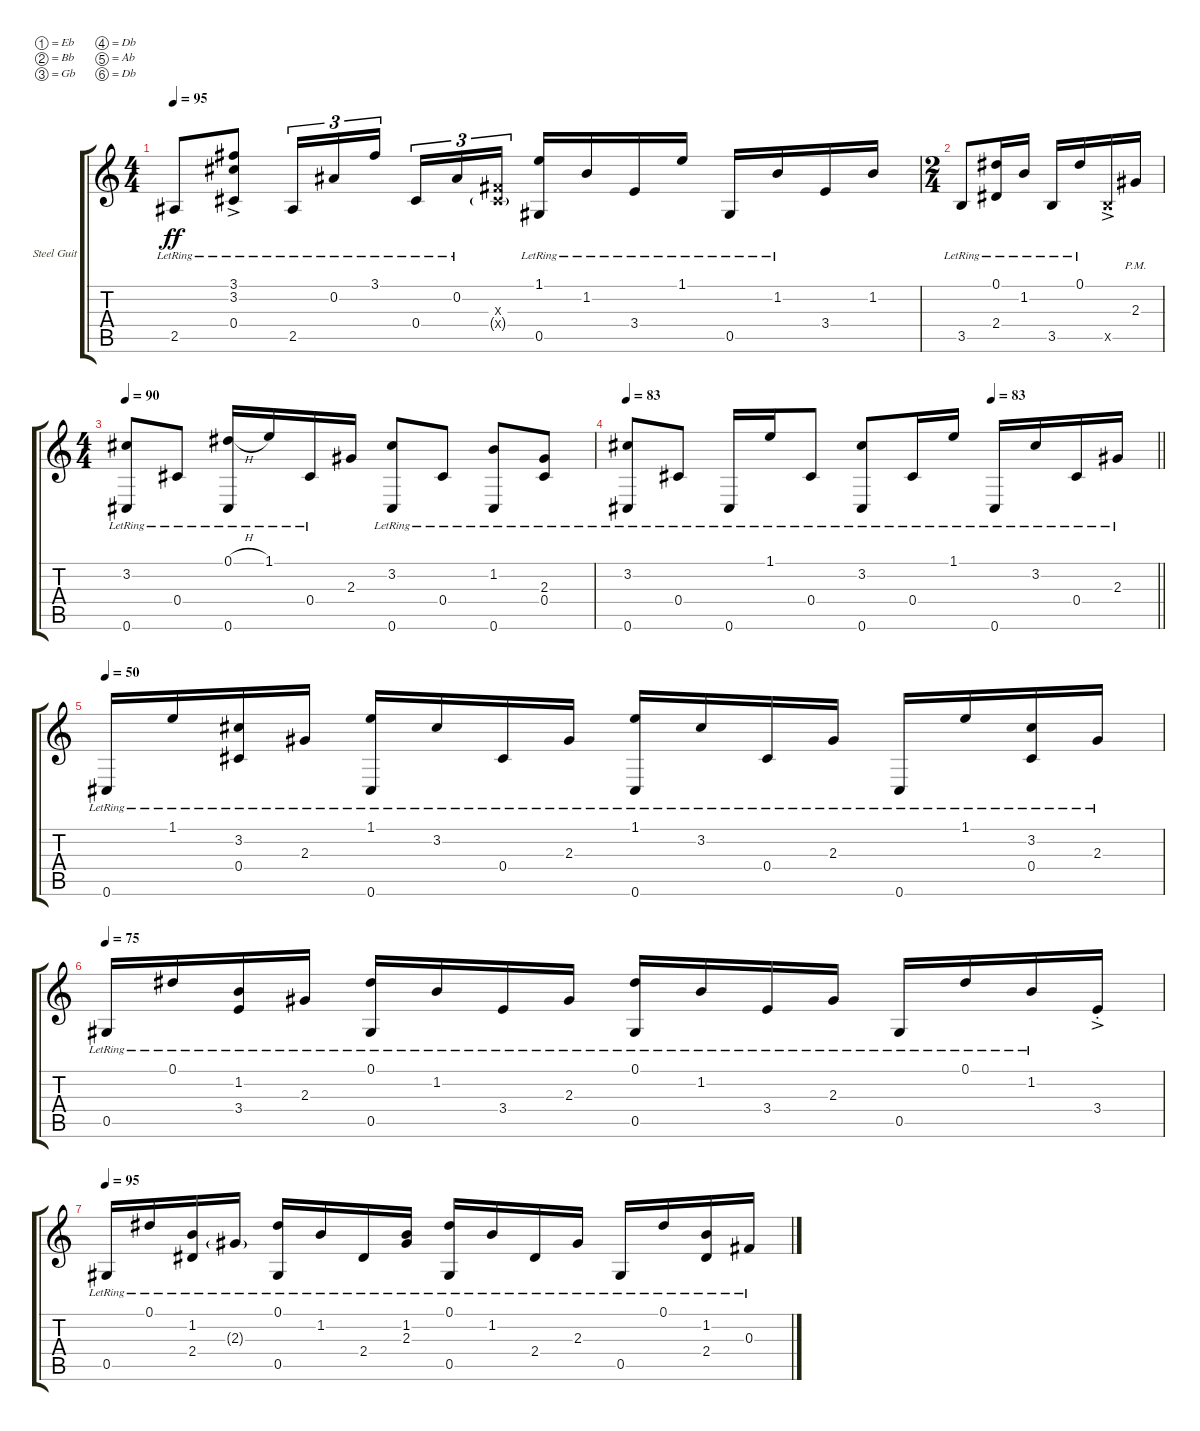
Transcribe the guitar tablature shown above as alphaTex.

\bracketExtendMode groupsimilarinstruments
\firstSystemTrackNameOrientation horizontal
\otherSystemsTrackNameOrientation horizontal
\track ("Steel Guitar" "Steel Guit") {instrument acousticguitarsteel}
\staff {score tabs}
\tuning (Eb4 Bb3 Gb3 Db3 Ab2 Db2)
\ts (4 4)
\tempo 95
\clef g2
\ks aminor
2.5{lr}.8{dy ff} (0.4{lr} 3.1{ac lr} 3.2{lr}).8 2.5{lr}.16{tu (3 2)} 0.2{lr}.16{tu (3 2)} 3.1{lr}.16{tu (3 2)} 0.4{lr}.16{tu (3 2)} 0.2{lr}.16{tu (3 2)} (0.3{x} 0.4{g x}).16{tu (3 2)} (0.5{lr} 1.1).16 1.2{lr}.16 3.4{lr}.16 1.1{lr}.16 0.5{lr}.16 1.2{lr}.16 3.4.16 1.2.16 |
\ts (2 4)
3.5{lr}.8 (2.4{lr} 0.1{lr}).16 1.2{lr}.16 3.5{lr}.16 0.1{lr}.16 3.5{ac x}.16 2.3{pm}.16 |
\ts (4 4)
\tempo 90
(3.2{lr} 0.6{lr}).8 0.4{lr}.8 (0.6{lr} 0.1{h lr}).16 1.1{lr}.16 0.4{lr}.16 2.3.16 (0.6{lr} 3.2{lr}).8 0.4{lr}.8 (0.6{lr} 1.2{lr}).8 (0.4{lr} 2.3{lr}).8 |
\tempo 83
\tempo (83 0.6875)
\barLineRight lightlight
(0.6{lr} 3.2{lr}).8 0.4{lr}.8 0.6{lr}.16 1.1{lr}.16 0.4{lr}.8 (0.6{lr} 3.2{lr}).8 0.4{lr}.16 1.1{lr}.16 0.6{lr}.16 3.2{lr}.16 0.4{lr}.16 2.3{lr}.16 |
\tempo 50
0.6{lr}.16 1.1{lr}.16 (3.2{lr} 0.4{lr}).16 2.3{lr}.16 (0.6{lr} 1.1{lr}).16 3.2{lr}.16 0.4{lr}.16 2.3{lr}.16 (1.1{lr} 0.6{lr}).16 3.2{lr}.16 0.4{lr}.16 2.3{lr}.16 0.6{lr}.16 1.1{lr}.16 (3.2{lr} 0.4).16 2.3{lr}.16 |
\tempo 75
0.5{lr}.16 0.1{lr}.16 (1.2{lr} 3.4{lr}).16 2.3{lr}.16 (0.5{lr} 0.1{lr}).16 1.2{lr}.16 3.4{lr}.16 2.3{lr}.16 (0.1{lr} 0.5{lr}).16 1.2{lr}.16 3.4{lr}.16 2.3{lr}.16 0.5{lr}.16 0.1{lr}.16 1.2{lr}.16 3.4{ac st}.16 |
\tempo 95
0.5{lr}.16 0.1{lr}.16 (1.2{lr} 2.4{lr}).16 2.3{g lr}.16 (0.5{lr} 0.1{lr}).16 1.2{lr}.16 2.4{lr}.16 (2.3{lr} 1.2).16 (0.5{lr} 0.1{lr}).16 1.2{lr}.16 2.4{lr}.16 2.3{lr}.16 0.5{lr}.16 0.1{lr}.16 (1.2{lr} 2.4).16 0.3{lr}.16
